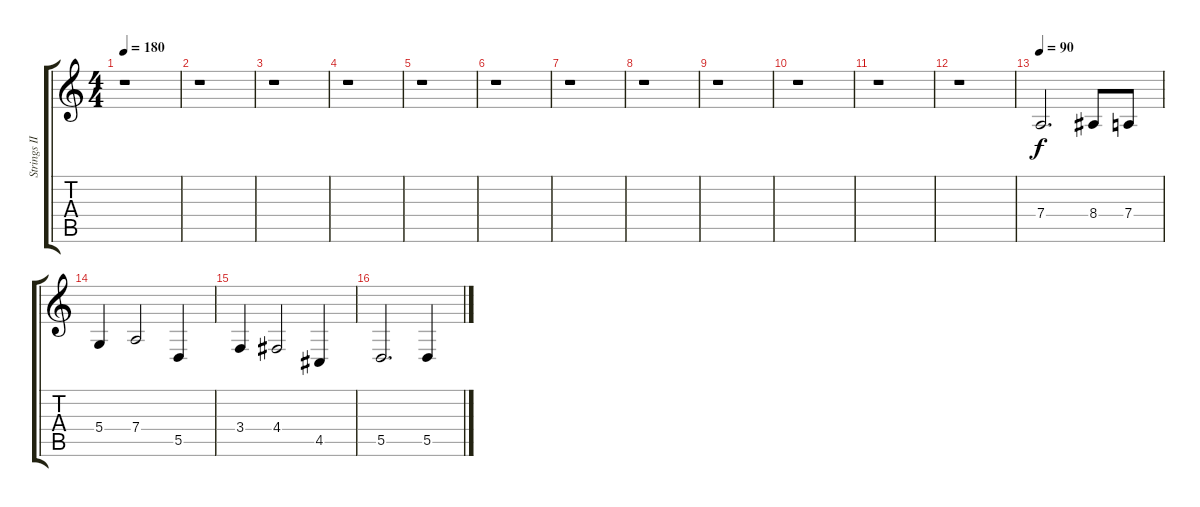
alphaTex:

\track ("Strings II" "Strings II") {instrument stringensemble1}
\staff {score tabs}
\tuning (E4 B3 G3 D3 A2 E2) {hide}
\ts (4 4)
\tempo 180
\clef g2
\ks c
r.1{dy f} |
r.1 |
r.1 |
r.1 |
r.1 |
r.1 |
r.1 |
r.1 |
r.1 |
r.1 |
r.1 |
r.1 |
\tempo 90
7.4.2{d} 8.4.8 7.4.8 |
5.4.4 7.4.2 5.5.4 |
3.4.4 4.4.2 4.5.4 |
5.5.2{d} 5.5.4
